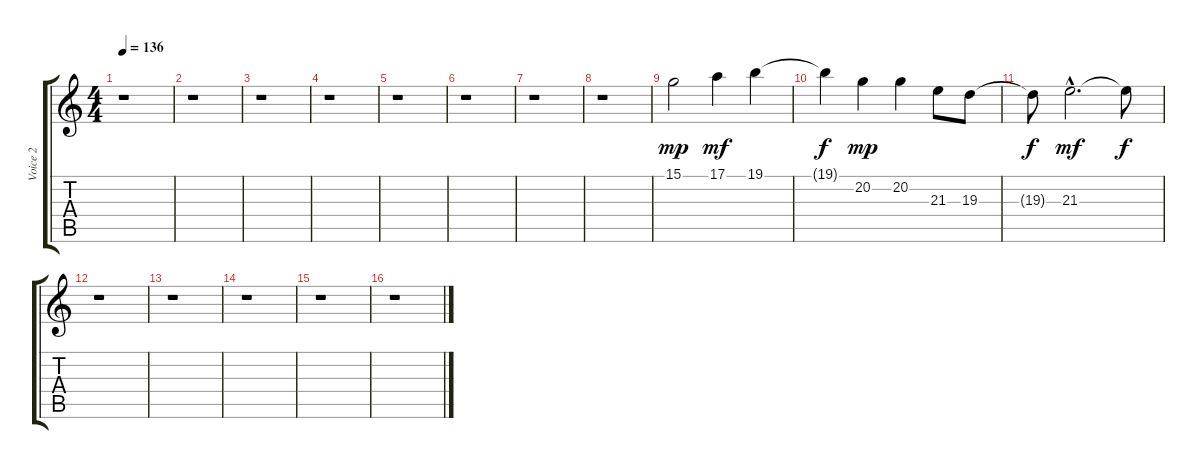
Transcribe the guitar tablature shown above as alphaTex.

\track ("Voice 2" "Voice 2") {instrument lead2sawtooth}
\staff {score tabs}
\tuning (E4 B3 G3 D3 A2 E2) {hide}
\ts (4 4)
\tempo 136
\clef g2
\ks c
r.1{dy f} |
r.1 |
r.1 |
r.1 |
r.1 |
r.1 |
r.1 |
r.1 |
15.1.2{dy mp} 17.1.4{dy mf} 19.1.4 |
19.1{t}.4{dy f} 20.2.4{dy mp} 20.2.4 21.3.8 19.3.8 |
19.3{t}.8{dy f} 21.3{hac}.2{d dy mf} 21.3{t}.8{dy f} |
r.1 |
r.1 |
r.1 |
r.1 |
r.1
